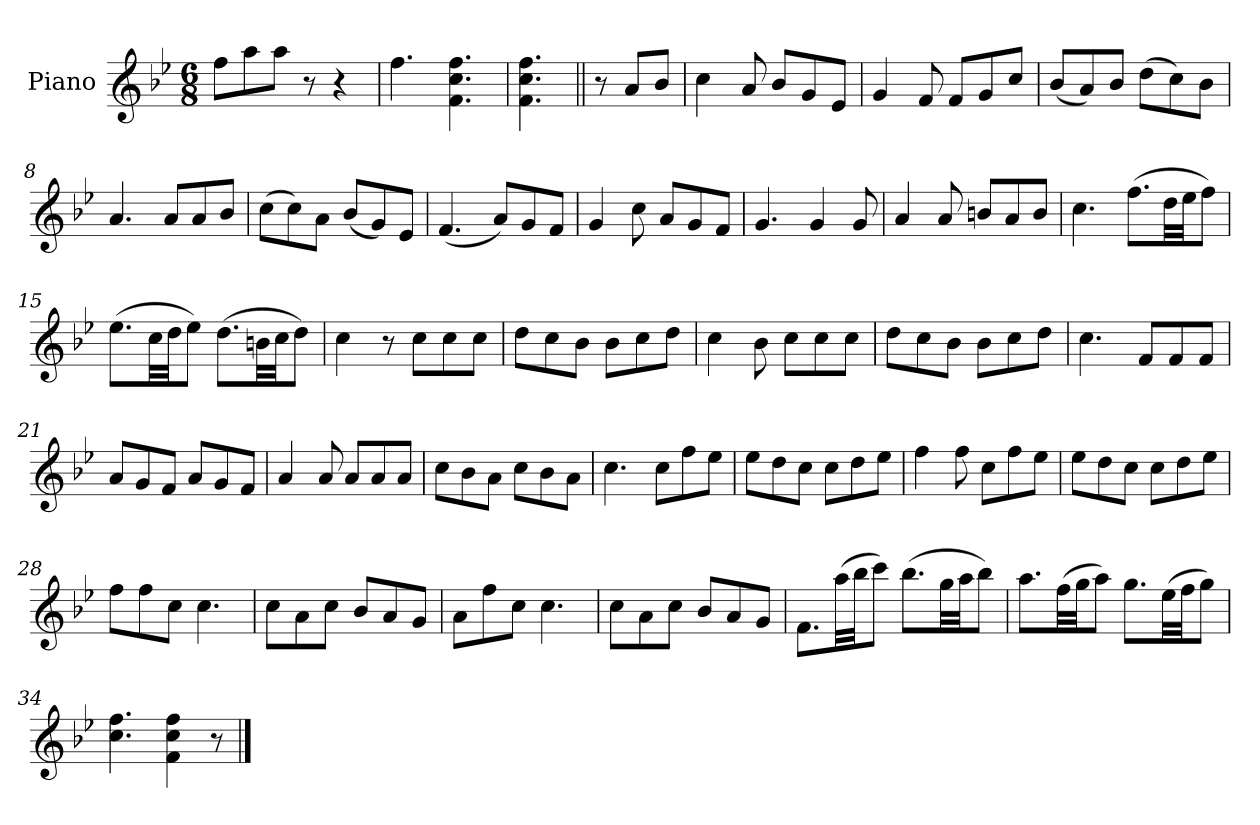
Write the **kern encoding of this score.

**kern
*part1
*staff1
*I"Piano
*I'Pno.
*clefG2
*k[b-e-]
*M6/8
=1
8ff\L
8aa\
8aa\J
8r
4r
=2
4.ff\
4.f\ 4.cc\ 4.ff\
=3
4.f\ 4.cc\ 4.ff\
=4||
8r
8a/L
8b-/J
=5
4cc\
8a/
8b-/L
8g/
8e-/J
=6
4g/
8f/
8f/L
8g/
8cc/J
=7
(<8b-/L
8a/)
8b-/J
(>8dd\L
8cc\)
8b-\J
=8
4.a/
8a/L
8a/
8b-/J
!!LO:LB:g=z
=9
(>8cc\L
8cc\)
8a\J
(<8b-/L
8g/)
8e-/J
!!LO:LB:g=z
=10
(<4.f/
8a/L)
8g/
8f/J
=11
4g/
8cc\
8a/L
8g/
8f/J
=12
4.g/
4g/
8g/
=13
4a/
8a/
8bn/L
8a/
8b/J
=14
4.cc\
(>8.ff\L
32dd\LL
32ee-\JJ
8ff\J)
=15
(>8.ee-\L
32cc\LL
32dd\JJ
8ee-\J)
(>8.dd\L
32bn\LL
32cc\JJ
8dd\J)
=16
4cc\
8r
8cc\L
8cc\
8cc\J
!!LO:LB:g=z
=17
8dd\L
8cc\
8b-\J
8b-\L
8cc\
8dd\J
!!LO:LB:g=z
=18
4cc\
8b-\
8cc\L
8cc\
8cc\J
=19
8dd\L
8cc\
8b-\J
8b-\L
8cc\
8dd\J
=20
4.cc\
8f/L
8f/
8f/J
=21
8a/L
8g/
8f/J
8a/L
8g/
8f/J
=22
4a/
8a/
8a/L
8a/
8a/J
=23
8cc\L
8b-\
8a\J
8cc\L
8b-\
8a\J
=24
4.cc\
8cc\L
8ff\
8ee-\J
=25
8ee-\L
8dd\
8cc\J
8cc\L
8dd\
8ee-\J
!!LO:LB:g=z
=26
4ff\
8ff\
8cc\L
8ff\
8ee-\J
=27
8ee-\L
8dd\
8cc\J
8cc\L
8dd\
8ee-\J
=28
8ff\L
8ff\
8cc\J
4.cc\
=29
8cc\L
8a\
8cc\J
8b-/L
8a/
8g/J
=30
8a\L
8ff\
8cc\J
4.cc\
=31
8cc\L
8a\
8cc\J
8b-/L
8a/
8g/J
=32
8.f\L
(>32aa\LL
32bb-\JJ
8ccc\J)
(>8.bb-\L
32gg\LL
32aa\JJ
8bb-\J)
!!LO:LB:g=z
=33
8.aa\L
(>32ff\LL
32gg\JJ
8aa\J)
8.gg\L
(>32ee-\LL
32ff\JJ
8gg\J)
=34
4.cc\ 4.ff\
4f\ 4cc\ 4ff\
8r
==
*-
